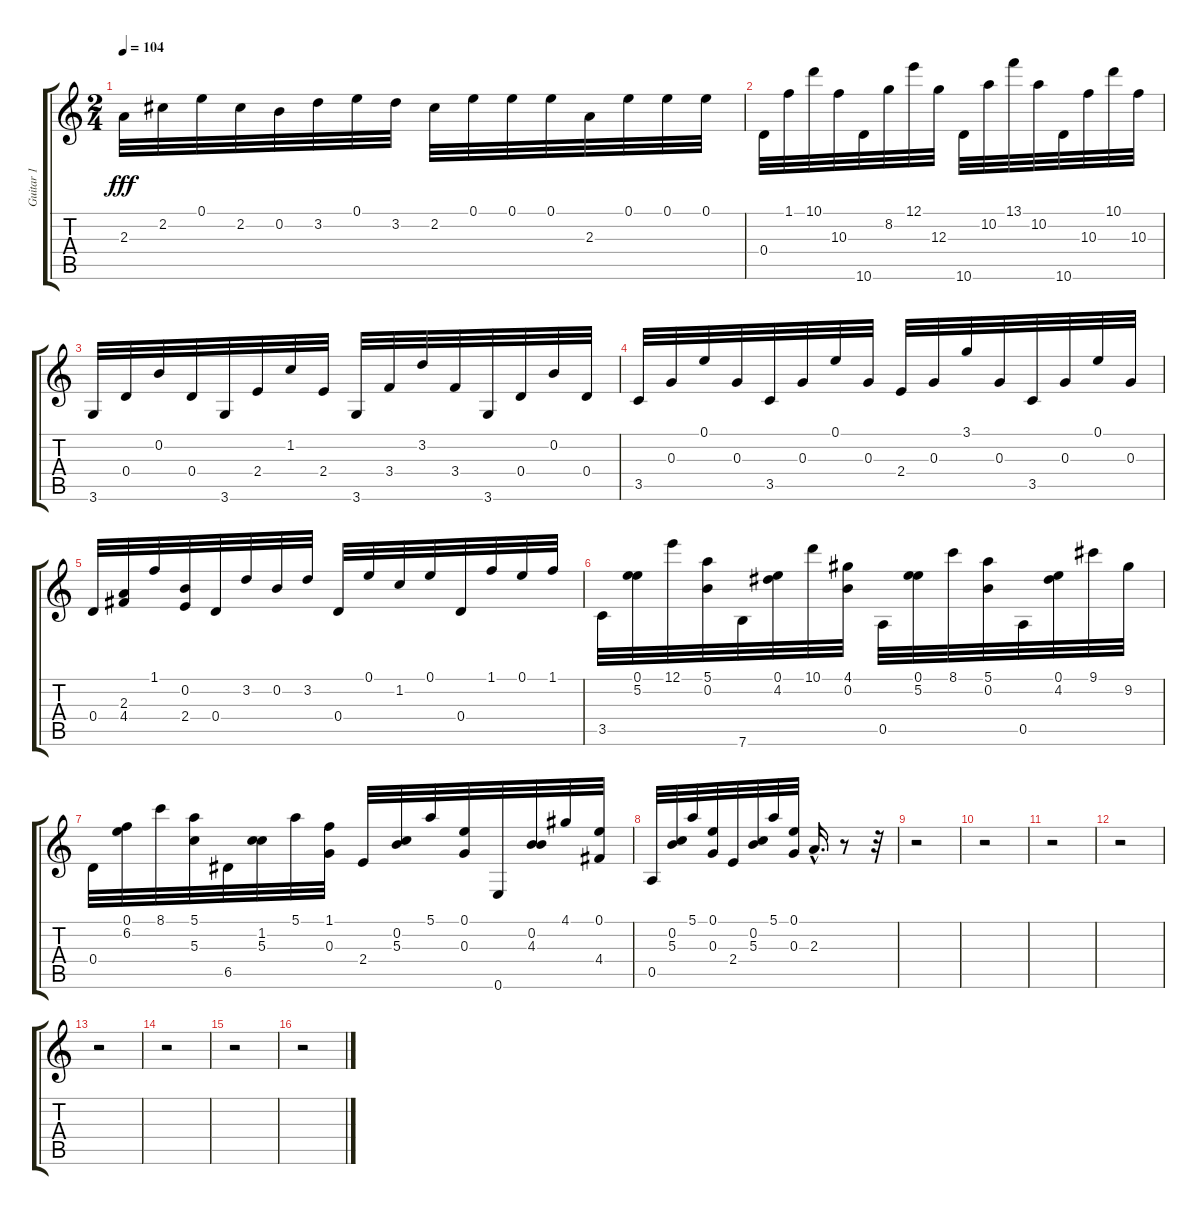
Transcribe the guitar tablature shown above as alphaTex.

\track ("Guitar 1" "Guitar 1") {instrument acousticguitarnylon}
\staff {score tabs}
\tuning (E4 B3 G3 D3 A2 E2) {hide}
\ts (2 4)
\tempo 104
\clef g2
\ks c
2.3.32{dy fff} 2.2.32 0.1.32 2.2.32 0.2.32 3.2.32 0.1.32 3.2.32 2.2.32 0.1.32 0.1.32 0.1.32 2.3.32 0.1.32 0.1.32 0.1.32 |
0.4.32 1.1.32 10.1.32 10.3.32 10.6.32 8.2.32 12.1.32 12.3.32 10.6.32 10.2.32 13.1.32 10.2.32 10.6.32 10.3.32 10.1.32 10.3.32 |
3.6.32 0.4.32 0.2.32 0.4.32 3.6.32 2.4.32 1.2.32 2.4.32 3.6.32 3.4.32 3.2.32 3.4.32 3.6.32 0.4.32 0.2.32 0.4.32 |
3.5.32 0.3.32 0.1.32 0.3.32 3.5.32 0.3.32 0.1.32 0.3.32 2.4.32 0.3.32 3.1.32 0.3.32 3.5.32 0.3.32 0.1.32 0.3.32 |
0.4.32 (2.3 4.4).32 1.1.32 (0.2 2.4).32 0.4.32 3.2.32 0.2.32 3.2.32 0.4.32 0.1.32 1.2.32 0.1.32 0.4.32 1.1.32 0.1.32 1.1.32 |
3.5.32 (0.1 5.2).32 12.1.32 (5.1 0.2).32 7.6.32 (0.1 4.2).32 10.1.32 (4.1 0.2).32 0.5.32 (0.1 5.2).32 8.1.32 (5.1 0.2).32 0.5.32 (0.1 4.2).32 9.1.32 9.2.32 |
0.4.32 (0.1 6.2).32 8.1.32 (5.1 5.3).32 6.5.32 (1.2 5.3).32 5.1.32 (1.1 0.3).32 2.4.32 (0.2 5.3).32 5.1.32 (0.1 0.3).32 0.6.32 (0.2 4.3).32 4.1.32 (0.1 4.4).32 |
0.5.32 (0.2 5.3).32 5.1.32 (0.1 0.3).32 2.4.32 (0.2 5.3).32 5.1.32 (0.1 0.3).32 2.3{hac}.16{d} r.8 r.32 |
r.2 |
r.2 |
r.2 |
r.2 |
r.2 |
r.2 |
r.2 |
r.2
